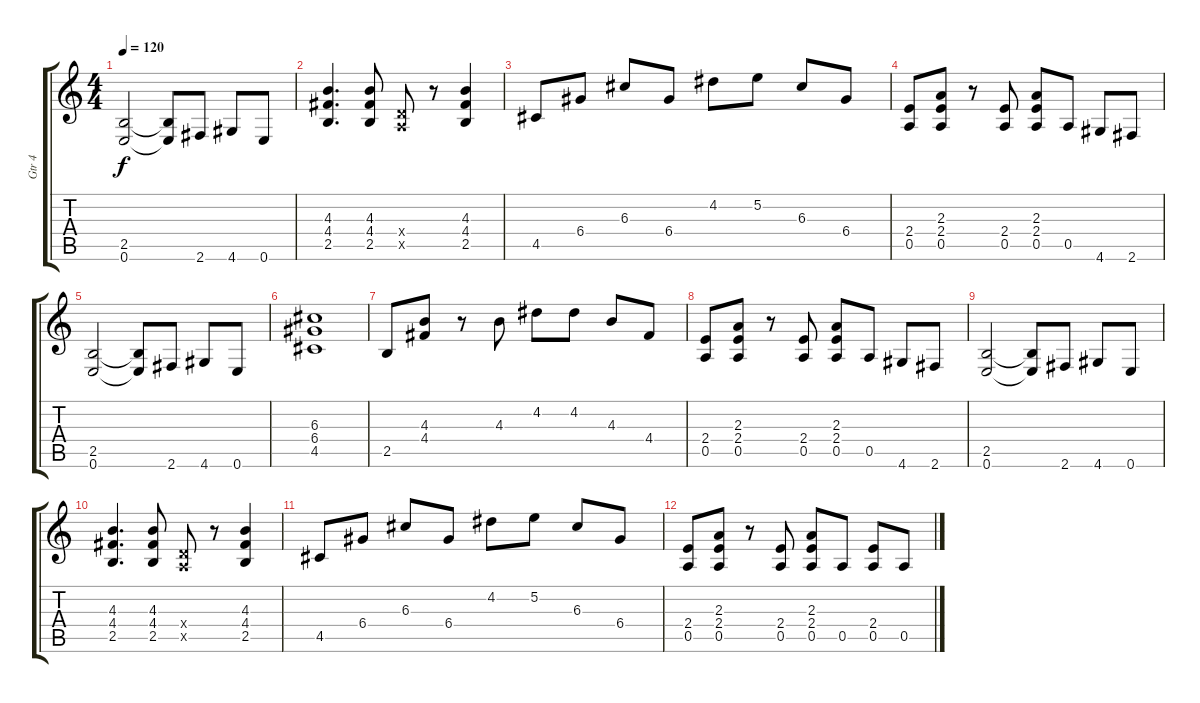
\track ("Gtr 4" "Gtr 4") {instrument distortionguitar}
\staff {score tabs}
\tuning (E4 B3 G3 D3 A2 E2) {hide}
\ts (4 4)
\tempo 120
\clef g2
\ks c
(2.5 0.6).2{dy f} (2.5{t} 0.6{t}).8 2.6.8 4.6.8 0.6.8 |
(4.3 4.4 2.5).4{d} (4.3 4.4 2.5).8 (0.4{x} 0.5{x}).8 r.8 (4.3 4.4 2.5).4 |
4.5.8 6.4.8 6.3.8 6.4.8 4.2.8 5.2.8 6.3.8 6.4.8 |
(2.4 0.5).8 (2.3 2.4 0.5).8 r.8 (2.4 0.5).8 (2.3 2.4 0.5).8 0.5.8 4.6.8 2.6.8 |
(2.5 0.6).2 (2.5{t} 0.6{t}).8 2.6.8 4.6.8 0.6.8 |
(6.3 6.4 4.5).1 |
2.5.8 (4.3 4.4).8 r.8 4.3.8 4.2.8 4.2.8 4.3.8 4.4.8 |
(2.4 0.5).8 (2.3 2.4 0.5).8 r.8 (2.4 0.5).8 (2.3 2.4 0.5).8 0.5.8 4.6.8 2.6.8 |
(2.5 0.6).2 (2.5{t} 0.6{t}).8 2.6.8 4.6.8 0.6.8 |
(4.3 4.4 2.5).4{d} (4.3 4.4 2.5).8 (0.4{x} 0.5{x}).8 r.8 (4.3 4.4 2.5).4 |
4.5.8 6.4.8 6.3.8 6.4.8 4.2.8 5.2.8 6.3.8 6.4.8 |
(2.4 0.5).8 (2.3 2.4 0.5).8 r.8 (2.4 0.5).8 (2.3 2.4 0.5).8 0.5.8 (2.4 0.5).8 0.5.8
